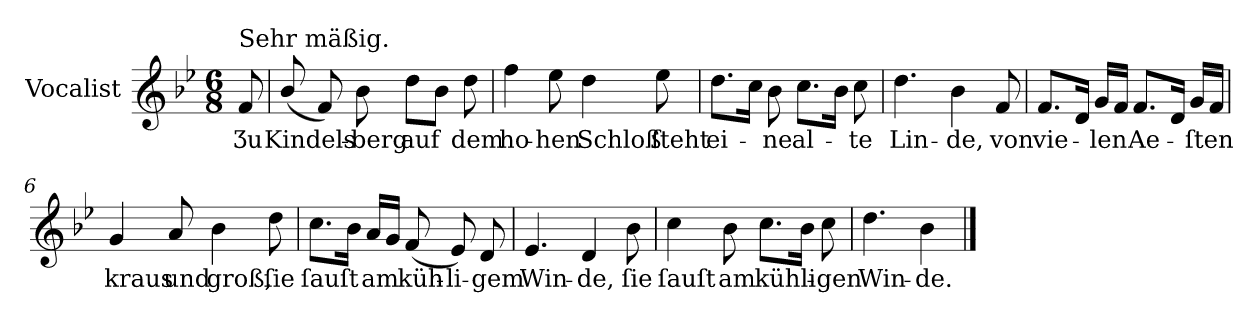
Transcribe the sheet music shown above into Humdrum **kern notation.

**kern	**text
*part1	*part1
*staff1	*staff1
*I"Vocalist	*
*clefG2	*
*k[b-e-]	*
*B-:	*
*M6/8	*
=	=
!LO:TX:a:t=Sehr mäßig.	!
8f	Ʒu
=1	=1
(8b-/	Kindels-
8f)	.
8b-	-berg
8ddL	auf
8b-J	.
8dd	dem
=2	=2
4ff	ho-
8ee-	-hen
4dd	Schloß
8ee-	ſteht
=3	=3
8.ddL	ei-
16ccJk	.
8b-	-ne
8.ccL	al-
16b-Jk	.
8cc	-te
=4	=4
4.dd	Lin-
4b-	-de,
8f	von
=5	=5
8.fL	vie-
16dJk	.
16gLL	-len
16fJJ	.
8.fL	Ae-
16dJk	.
16gLL	-ſten
16fJJ	.
=6	=6
4g	kraus
8a	und
4b-	groß,
8dd	ſie
=7	=7
8.ccL	ſauſt
16b-Jk	.
16aLL	am
16gJJ	.
(8f	küh-
8e-)	-li-
8d	-gem
=8	=8
4.e-	Win-
4d	-de,
8b-	ſie
=9	=9
4cc	ſauſt
8b-	am
8.ccL	kühli-
16b-Jk	.
8cc	-gen
=10	=10
4.dd	Win-
4b-	-de.
==	==
*-	*-
